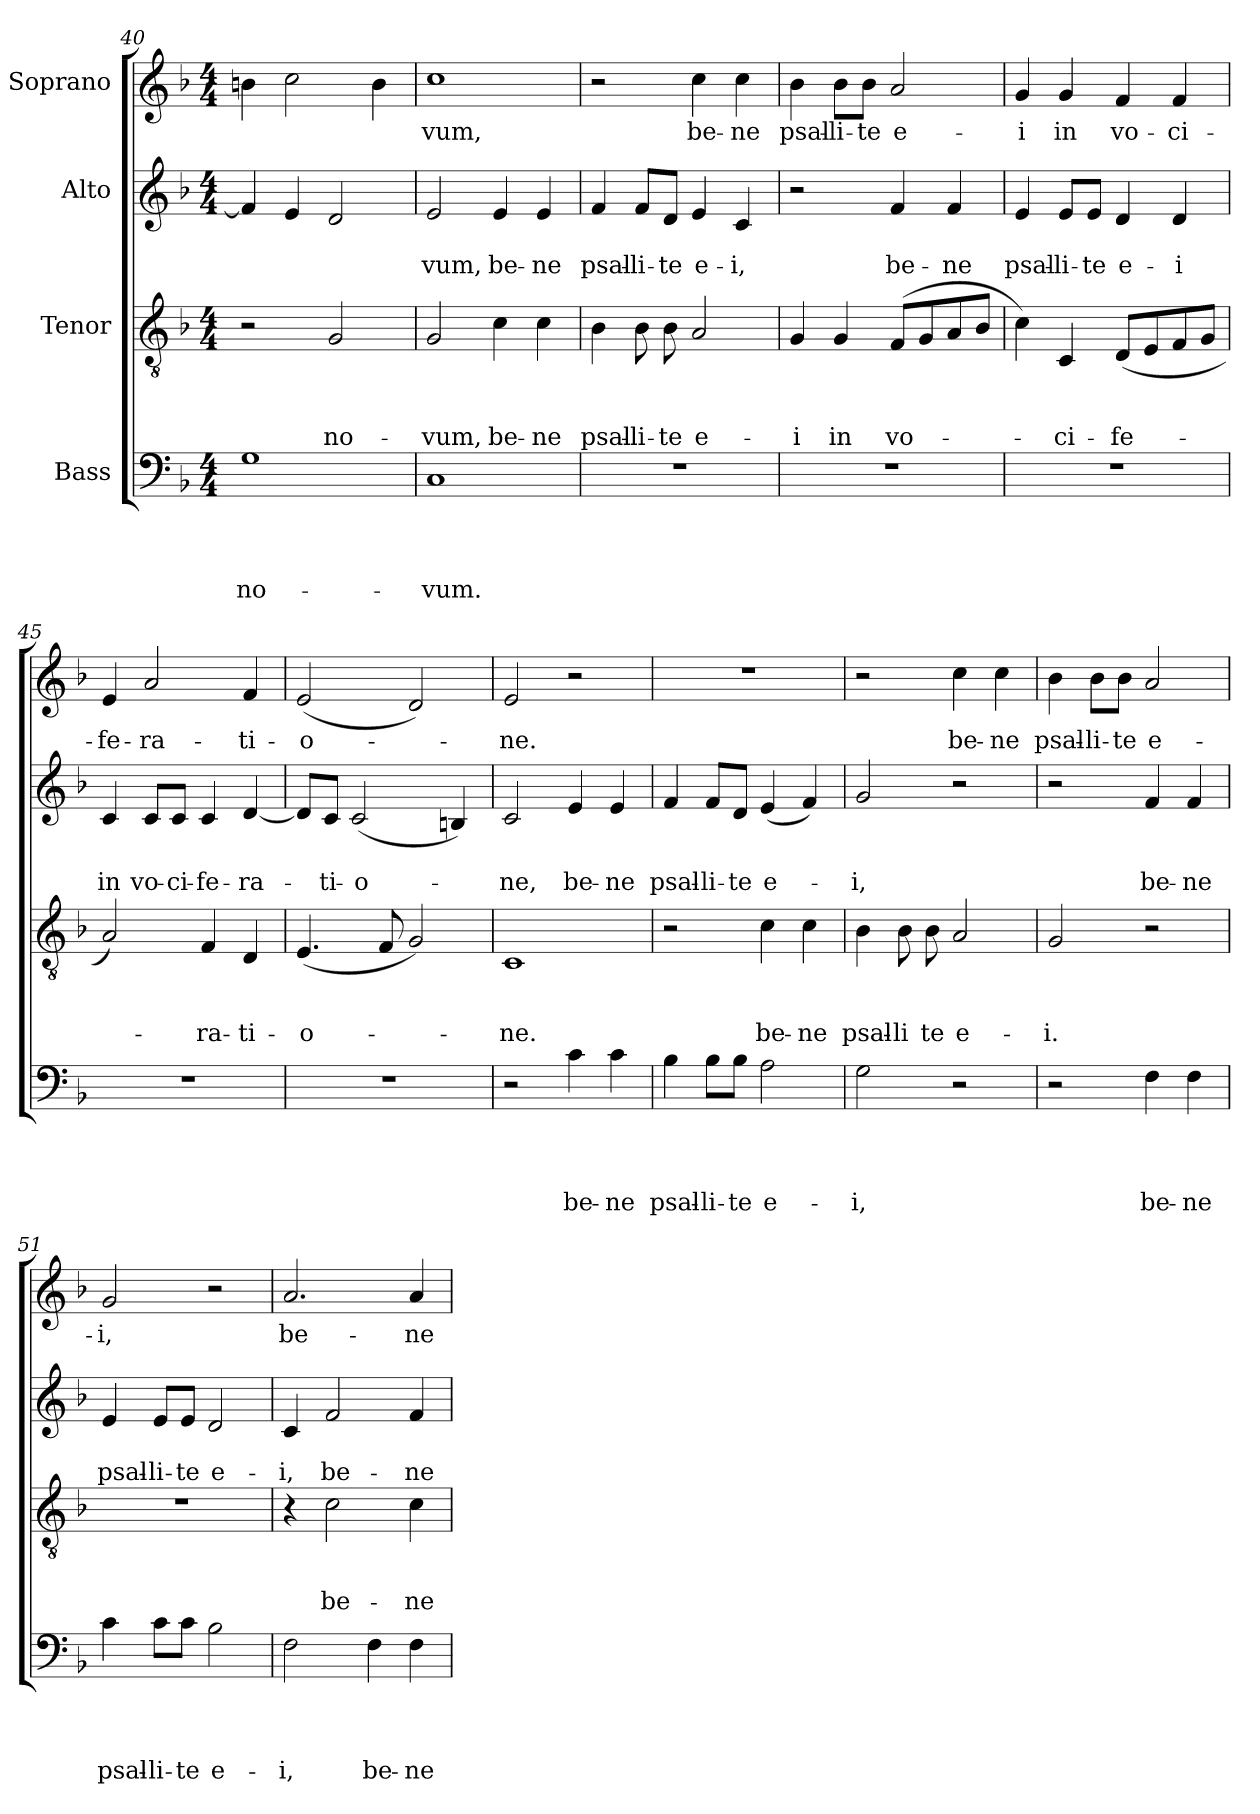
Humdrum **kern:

**kern	**text	**text	**text	**text	**kern	**text	**text	**text	**kern	**text	**text	**kern	**text
*part4	*part4	*part4	*part4	*part4	*part3	*part3	*part3	*part3	*part2	*part2	*part2	*part1	*part1
*staff4	*staff4	*staff4	*staff4	*staff4	*staff3	*staff3	*staff3	*staff3	*staff2	*staff2	*staff2	*staff1	*staff1
*I"Bass	*	*	*	*	*I"Tenor	*	*	*	*I"Alto	*	*	*I"Soprano	*
*clefF4	*	*	*	*	*clefGv2	*	*	*	*clefG2	*	*	*clefG2	*
*k[b-]	*	*	*	*	*k[b-]	*	*	*	*k[b-]	*	*	*k[b-]	*
*F:	*	*	*	*	*F:	*	*	*	*F:	*	*	*F:	*
*M4/4	*	*	*	*	*M4/4	*	*	*	*M4/4	*	*	*M4/4	*
=40	=40	=40	=40	=40	=40	=40	=40	=40	=40	=40	=40	=40	=40
!	!	!	!	!LO:LY:b	!	!	!	!	!	!	!	!	!
1G	.	.	.	no-	2r	.	.	.	4f/]	.	.	4bn\	.
.	.	.	.	.	.	.	.	.	4e/	.	.	2cc\	.
!	!	!	!	!	!	!	!	!LO:LY:b	!	!	!	!	!
.	.	.	.	.	2G/	.	.	no-	2d/	.	.	.	.
.	.	.	.	.	.	.	.	.	.	.	.	4b\	.
=41	=41	=41	=41	=41	=41	=41	=41	=41	=41	=41	=41	=41	=41
!	!	!	!	!LO:LY:b	!	!	!	!LO:LY:b	!	!	!LO:LY:b	!	!LO:LY:b
1C	.	.	.	-vum.	2G/	.	.	-vum,	2e/	.	-vum,	1cc	-vum,
!	!	!	!	!	!	!	!	!LO:LY:b	!	!	!LO:LY:b	!	!
.	.	.	.	.	4c\	.	.	be-	4e/	.	be-	.	.
!	!	!	!	!	!	!	!	!LO:LY:b	!	!	!LO:LY:b	!	!
.	.	.	.	.	4c\	.	.	-ne	4e/	.	-ne	.	.
=42	=42	=42	=42	=42	=42	=42	=42	=42	=42	=42	=42	=42	=42
!	!	!	!	!	!	!	!	!LO:LY:b	!	!	!LO:LY:b	!	!
1r	.	.	.	.	4B-\	.	.	psal-	4f/	.	psal-	2r	.
!	!	!	!	!	!	!	!	!LO:LY:b	!	!	!LO:LY:b	!	!
.	.	.	.	.	8B-\	.	.	-li-	8f/L	.	-li-	.	.
!	!	!	!	!	!	!	!	!LO:LY:b	!	!	!LO:LY:b	!	!
.	.	.	.	.	8B-\	.	.	-te	8d/J	.	-te	.	.
!	!	!	!	!	!	!	!	!LO:LY:b	!	!	!LO:LY:b	!	!LO:LY:b
.	.	.	.	.	2A/	.	.	e-	4e/	.	e-	4cc\	be-
!	!	!	!	!	!	!	!	!	!	!	!LO:LY:b	!	!LO:LY:b
.	.	.	.	.	.	.	.	.	4c/	.	-i,	4cc\	-ne
!!LO:LB:g=z
=43	=43	=43	=43	=43	=43	=43	=43	=43	=43	=43	=43	=43	=43
!	!	!	!	!	!	!	!	!LO:LY:b	!	!	!	!	!LO:LY:b
1r	.	.	.	.	4G/	.	.	-i	2r	.	.	4b-\	psal-
!	!	!	!	!	!	!	!	!LO:LY:b	!	!	!	!	!LO:LY:b
.	.	.	.	.	4G/	.	.	in	.	.	.	8b-\L	-li-
!	!	!	!	!	!	!	!	!	!	!	!	!	!LO:LY:b
.	.	.	.	.	.	.	.	.	.	.	.	8b-\J	-te
!	!	!	!	!	!	!	!	!LO:LY:b	!	!	!LO:LY:b	!	!LO:LY:b
.	.	.	.	.	(<8F/L	.	.	vo-	4f/	.	be-	2a/	e-
.	.	.	.	.	8G/	.	.	.	.	.	.	.	.
!	!	!	!	!	!	!	!	!	!	!	!LO:LY:b	!	!
.	.	.	.	.	8A/	.	.	.	4f/	.	-ne	.	.
.	.	.	.	.	8B-/J	.	.	.	.	.	.	.	.
=44	=44	=44	=44	=44	=44	=44	=44	=44	=44	=44	=44	=44	=44
!	!	!	!	!	!	!	!	!	!	!	!LO:LY:b	!	!LO:LY:b
1r	.	.	.	.	4c\)	.	.	.	4e/	.	psal-	4g/	-i
!	!	!	!	!	!	!	!	!LO:LY:b	!	!	!LO:LY:b	!	!LO:LY:b
.	.	.	.	.	4C/	.	.	-ci-	8e/L	.	-li-	4g/	in
!	!	!	!	!	!	!	!	!	!	!	!LO:LY:b	!	!
.	.	.	.	.	.	.	.	.	8e/J	.	-te	.	.
!	!	!	!	!	!	!	!	!LO:LY:b	!	!	!LO:LY:b	!	!LO:LY:b
.	.	.	.	.	(<8D/L	.	.	-fe-	4d/	.	e-	4f/	vo-
.	.	.	.	.	8E/	.	.	.	.	.	.	.	.
!	!	!	!	!	!	!	!	!	!	!	!LO:LY:b	!	!LO:LY:b
.	.	.	.	.	8F/	.	.	.	4d/	.	-i	4f/	-ci-
.	.	.	.	.	8G/J	.	.	.	.	.	.	.	.
=45	=45	=45	=45	=45	=45	=45	=45	=45	=45	=45	=45	=45	=45
!	!	!	!	!	!	!	!	!	!	!	!LO:LY:b	!	!LO:LY:b
1r	.	.	.	.	2A/)	.	.	.	4c/	.	in	4e/	-fe-
!	!	!	!	!	!	!	!	!	!	!	!LO:LY:b	!	!LO:LY:b
.	.	.	.	.	.	.	.	.	8c/L	.	vo-	2a/	-ra-
!	!	!	!	!	!	!	!	!	!	!	!LO:LY:b	!	!
.	.	.	.	.	.	.	.	.	8c/J	.	-ci-	.	.
!	!	!	!	!	!	!	!	!LO:LY:b	!	!	!LO:LY:b	!	!
.	.	.	.	.	4F/	.	.	-ra-	4c/	.	-fe-	.	.
!	!	!	!	!	!	!	!	!LO:LY:b	!	!	!LO:LY:b	!	!LO:LY:b
.	.	.	.	.	4D/	.	.	-ti-	[<4d/	.	-ra-	4f/	-ti-
=46	=46	=46	=46	=46	=46	=46	=46	=46	=46	=46	=46	=46	=46
!	!	!	!	!	!	!	!	!LO:LY:b	!	!	!	!	!LO:LY:b
1r	.	.	.	.	(<4.E/	.	.	-o-	8d/L]	.	.	(<2e/	-o-
!	!	!	!	!	!	!	!	!	!	!	!LO:LY:b	!	!
.	.	.	.	.	.	.	.	.	8c/J	.	-ti-	.	.
!	!	!	!	!	!	!	!	!	!	!	!LO:LY:b	!	!
.	.	.	.	.	.	.	.	.	(<2c/	.	-o-	.	.
.	.	.	.	.	8F/	.	.	.	.	.	.	.	.
.	.	.	.	.	2G/)	.	.	.	.	.	.	2d/)	.
.	.	.	.	.	.	.	.	.	4Bn/)	.	.	.	.
=47	=47	=47	=47	=47	=47	=47	=47	=47	=47	=47	=47	=47	=47
!	!	!	!	!	!	!	!	!LO:LY:b	!	!	!LO:LY:b	!	!LO:LY:b
2r	.	.	.	.	1C	.	.	-ne.	2c/	.	-ne,	2e/	-ne.
!	!	!	!	!LO:LY:b	!	!	!	!	!	!	!LO:LY:b	!	!
4c\	.	.	.	be-	.	.	.	.	4e/	.	be-	2r	.
!	!	!	!	!LO:LY:b	!	!	!	!	!	!	!LO:LY:b	!	!
4c\	.	.	.	-ne	.	.	.	.	4e/	.	-ne	.	.
!!LO:LB:g=z
=48	=48	=48	=48	=48	=48	=48	=48	=48	=48	=48	=48	=48	=48
!	!	!	!	!LO:LY:b	!	!	!	!	!	!	!LO:LY:b	!	!
4B-\	.	.	.	psal-	2r	.	.	.	4f/	.	psal-	1r	.
!	!	!	!	!LO:LY:b	!	!	!	!	!	!	!LO:LY:b	!	!
8B-\L	.	.	.	-li-	.	.	.	.	8f/L	.	-li-	.	.
!	!	!	!	!LO:LY:b	!	!	!	!	!	!	!LO:LY:b	!	!
8B-\J	.	.	.	-te	.	.	.	.	8d/J	.	-te	.	.
!	!	!	!	!LO:LY:b	!	!	!	!LO:LY:b	!	!	!LO:LY:b	!	!
2A\	.	.	.	e-	4c\	.	.	be-	(<4e/	.	e-	.	.
!	!	!	!	!	!	!	!	!LO:LY:b	!	!	!	!	!
.	.	.	.	.	4c\	.	.	-ne	4f/)	.	.	.	.
=49	=49	=49	=49	=49	=49	=49	=49	=49	=49	=49	=49	=49	=49
!	!	!	!	!LO:LY:b	!	!	!	!LO:LY:b	!	!	!LO:LY:b	!	!
2G\	.	.	.	-i,	4B-\	.	.	psal-	2g/	.	-i,	2r	.
!	!	!	!	!	!	!	!	!LO:LY:b	!	!	!	!	!
.	.	.	.	.	8B-\	.	.	-li	.	.	.	.	.
!	!	!	!	!	!	!	!	!LO:LY:b	!	!	!	!	!
.	.	.	.	.	8B-\	.	.	te	.	.	.	.	.
!	!	!	!	!	!	!	!	!LO:LY:b	!	!	!	!	!LO:LY:b
2r	.	.	.	.	2A/	.	.	e-	2r	.	.	4cc\	be-
!	!	!	!	!	!	!	!	!	!	!	!	!	!LO:LY:b
.	.	.	.	.	.	.	.	.	.	.	.	4cc\	-ne
=50	=50	=50	=50	=50	=50	=50	=50	=50	=50	=50	=50	=50	=50
!	!	!	!	!	!	!	!	!LO:LY:b	!	!	!	!	!LO:LY:b
2r	.	.	.	.	2G/	.	.	-i.	2r	.	.	4b-\	psal-
!	!	!	!	!	!	!	!	!	!	!	!	!	!LO:LY:b
.	.	.	.	.	.	.	.	.	.	.	.	8b-\L	-li-
!	!	!	!	!	!	!	!	!	!	!	!	!	!LO:LY:b
.	.	.	.	.	.	.	.	.	.	.	.	8b-\J	-te
!	!	!	!	!LO:LY:b	!	!	!	!	!	!	!LO:LY:b	!	!LO:LY:b
4F\	.	.	.	be-	2r	.	.	.	4f/	.	be-	2a/	e-
!	!	!	!	!LO:LY:b	!	!	!	!	!	!	!LO:LY:b	!	!
4F\	.	.	.	-ne	.	.	.	.	4f/	.	-ne	.	.
=51	=51	=51	=51	=51	=51	=51	=51	=51	=51	=51	=51	=51	=51
!	!	!	!	!LO:LY:b	!	!	!	!	!	!	!LO:LY:b	!	!LO:LY:b
4c\	.	.	.	psal-	1r	.	.	.	4e/	.	psal-	2g/	-i,
!	!	!	!	!LO:LY:b	!	!	!	!	!	!	!LO:LY:b	!	!
8c\L	.	.	.	-li-	.	.	.	.	8e/L	.	-li-	.	.
!	!	!	!	!LO:LY:b	!	!	!	!	!	!	!LO:LY:b	!	!
8c\J	.	.	.	-te	.	.	.	.	8e/J	.	-te	.	.
!	!	!	!	!LO:LY:b	!	!	!	!	!	!	!LO:LY:b	!	!
2B-\	.	.	.	e-	.	.	.	.	2d/	.	e-	2r	.
=52	=52	=52	=52	=52	=52	=52	=52	=52	=52	=52	=52	=52	=52
!	!	!	!	!LO:LY:b	!	!	!	!	!	!	!LO:LY:b	!	!LO:LY:b
2F\	.	.	.	-i,	4r	.	.	.	4c/	.	-i,	2.a/	be-
!	!	!	!	!	!	!	!	!LO:LY:b	!	!	!LO:LY:b	!	!
.	.	.	.	.	2c\	.	.	be-	2f/	.	be-	.	.
!	!	!	!	!LO:LY:b	!	!	!	!	!	!	!	!	!
4F\	.	.	.	be-	.	.	.	.	.	.	.	.	.
!	!	!	!	!LO:LY:b	!	!	!	!LO:LY:b	!	!	!LO:LY:b	!	!LO:LY:b
4F\	.	.	.	-ne	4c\	.	.	-ne	4f/	.	-ne	4a/	-ne
=	=	=	=	=	=	=	=	=	=	=	=	=	=
*-	*-	*-	*-	*-	*-	*-	*-	*-	*-	*-	*-	*-	*-
